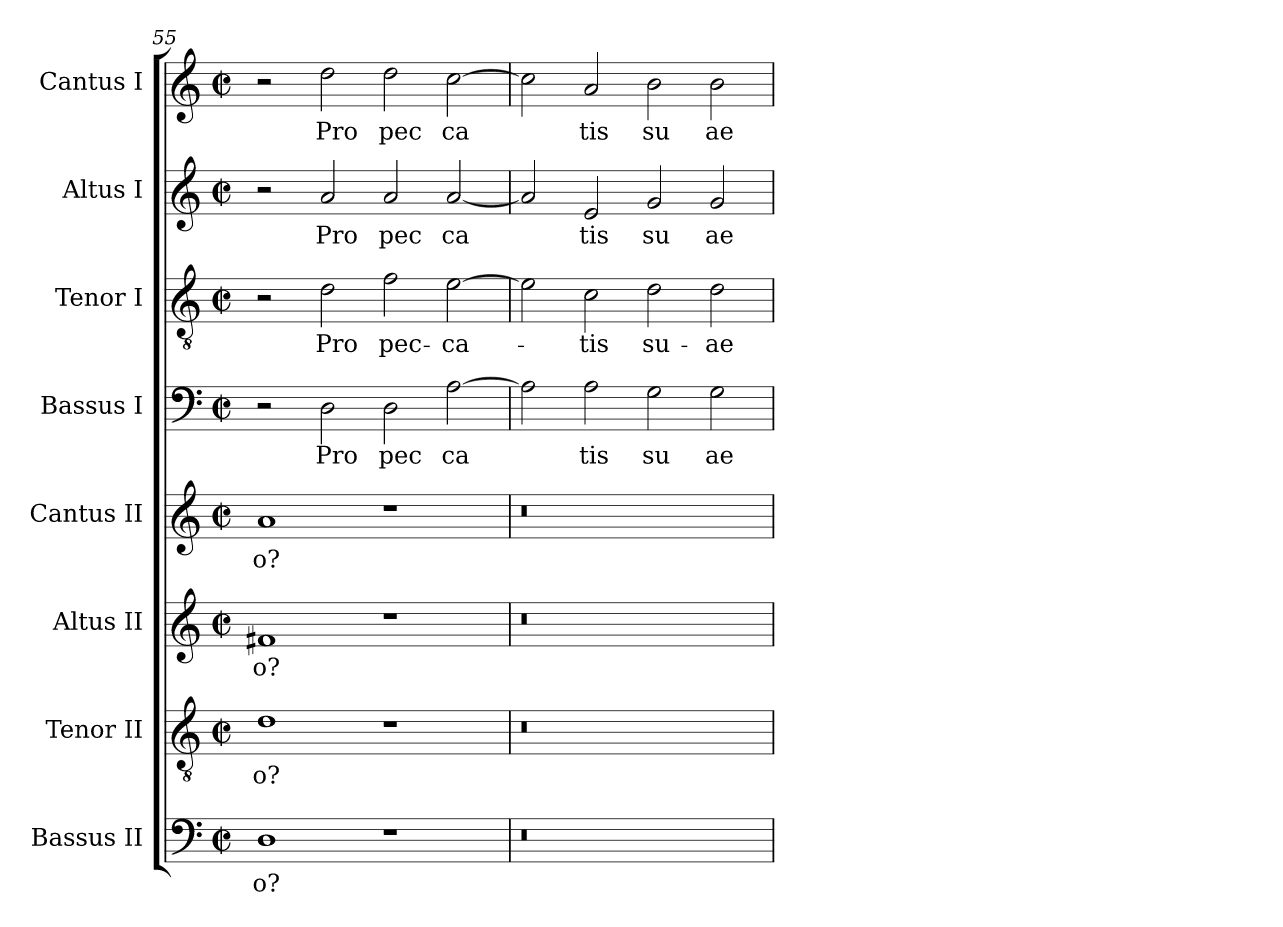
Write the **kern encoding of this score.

**kern	**text	**kern	**text	**kern	**text	**kern	**text	**kern	**text	**kern	**text	**kern	**text	**kern	**text
*part8	*part8	*part7	*part7	*part6	*part6	*part5	*part5	*part4	*part4	*part3	*part3	*part2	*part2	*part1	*part1
*staff8	*staff8	*staff7	*staff7	*staff6	*staff6	*staff5	*staff5	*staff4	*staff4	*staff3	*staff3	*staff2	*staff2	*staff1	*staff1
*I"Bassus II	*	*I"Tenor II	*	*I"Altus II	*	*I"Cantus II	*	*I"Bassus I	*	*I"Tenor I	*	*I"Altus I	*	*I"Cantus I	*
*clefF4	*	*clefGv2	*	*clefG2	*	*clefG2	*	*clefF4	*	*clefGv2	*	*clefG2	*	*clefG2	*
*k[]	*	*	*	*	*	*	*	*	*	*	*	*	*	*	*
*C:	*	*	*	*	*	*	*	*	*	*	*	*	*	*	*
*M2/2	*	*M2/2	*	*M2/2	*	*M2/2	*	*M2/2	*	*M2/2	*	*M2/2	*	*M2/2	*
*met(c|)	*	*met(c|)	*	*met(c|)	*	*met(c|)	*	*met(c|)	*	*met(c|)	*	*met(c|)	*	*met(c|)	*
=55	=55	=55	=55	=55	=55	=55	=55	=55	=55	=55	=55	=55	=55	=55	=55
!	!LO:LY:b:cj	!	!LO:LY:b:cj	!	!LO:LY:b:cj	!	!LO:LY:b:cj	!	!	!	!	!	!	!	!
1D	-o?	1d	o?	1f#X	o?	1a	-o?	2r	.	2r	.	2r	.	2r	.
!	!	!	!	!	!	!	!	!	!LO:LY:b:cj	!	!LO:LY:b:cj	!	!LO:LY:b:cj	!	!LO:LY:b:cj
.	.	.	.	.	.	.	.	2D\	Pro	2d\	Pro	2a/	Pro	2dd\	Pro
!	!	!	!	!	!	!	!	!	!LO:LY:b:cj	!	!LO:LY:b:cj	!	!LO:LY:b:cj	!	!LO:LY:b:cj
1r	.	1r	.	1r	.	1r	.	2D\	pec	2f\	pec-	2a/	pec	2dd\	pec
!	!	!	!	!	!	!	!	!	!LO:LY:b:cj	!	!LO:LY:b:cj	!	!LO:LY:b:cj	!	!LO:LY:b:cj
.	.	.	.	.	.	.	.	[>2A\	ca	[>2e\	-ca-	[<2a/	ca	[>2cc\	ca
=56	=56	=56	=56	=56	=56	=56	=56	=56	=56	=56	=56	=56	=56	=56	=56
0r	.	0r	.	0r	.	0r	.	2A\]	.	2e\]	.	2a/]	.	2cc\]	.
!	!	!	!	!	!	!	!	!	!LO:LY:b:cj	!	!LO:LY:b:cj	!	!LO:LY:b:cj	!	!LO:LY:b:cj
.	.	.	.	.	.	.	.	2A\	tis	2c\	-tis	2e/	tis	2a/	tis
!	!	!	!	!	!	!	!	!	!LO:LY:b:cj	!	!LO:LY:b:cj	!	!LO:LY:b:cj	!	!LO:LY:b:cj
.	.	.	.	.	.	.	.	2G\	su	2d\	su-	2g/	su	2b\	su
!	!	!	!	!	!	!	!	!	!LO:LY:b:cj	!	!LO:LY:b:cj	!	!LO:LY:b:cj	!	!LO:LY:b:cj
.	.	.	.	.	.	.	.	2G\	ae	2d\	-ae	2g/	ae	2b\	ae
=	=	=	=	=	=	=	=	=	=	=	=	=	=	=	=
*-	*-	*-	*-	*-	*-	*-	*-	*-	*-	*-	*-	*-	*-	*-	*-
